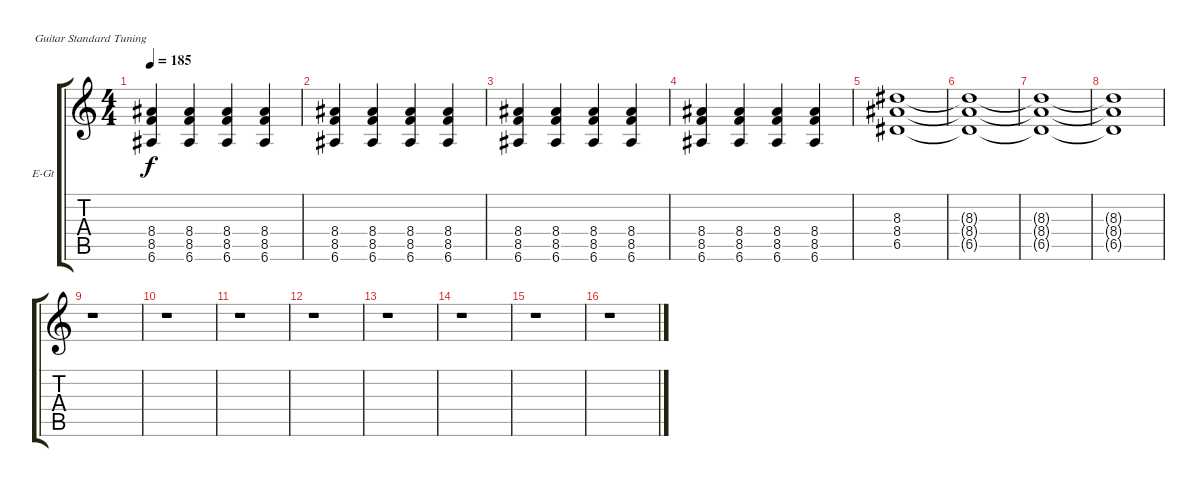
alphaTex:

\defaultSystemsLayout 4
\bracketExtendMode groupsimilarinstruments
\firstSystemTrackNameOrientation horizontal
\otherSystemsTrackNameOrientation horizontal
\track ("Sébastien Lefebvre" "E-Gt") {instrument distortionguitar}
\staff {score tabs}
\tuning (E4 B3 G3 D3 A2 E2)
\ts (4 4)
\tempo 185
\clef g2
\scale
0.333333
\ks c
(8.4 8.5 6.6).4{dy f} (8.4 8.5 6.6).4 (8.4 8.5 6.6).4 (8.4 8.5 6.6).4 |
\scale
0.333333 (8.4 8.5 6.6).4 (8.4 8.5 6.6).4 (8.4 8.5 6.6).4 (8.4 8.5 6.6).4 |
\scale
0.333333 (8.4 8.5 6.6).4 (8.4 8.5 6.6).4 (8.4 8.5 6.6).4 (8.4 8.5 6.6).4 |
\scale
0.333333 (8.4 8.5 6.6).4 (8.4 8.5 6.6).4 (8.4 8.5 6.6).4 (8.4 8.5 6.6).4 |
\scale
0.333333 (8.3 8.4 6.5).1 |
\scale
0.333333 (8.3{t} 8.4{t} 6.5{t}).1 |
\scale
0.333333 (8.3{t} 8.4{t} 6.5{t}).1 |
\scale
0.333333 (8.3{t} 8.4{t} 6.5{t}).1 |
\scale
0.333333 r.1 |
\scale
0.333333 r.1 |
\scale
0.333333 r.1 |
\scale
0.333333 r.1 |
\scale
0.333333 r.1 |
\scale
0.333333 r.1 |
\scale
0.333333 r.1 |
\scale
0.333333 r.1
